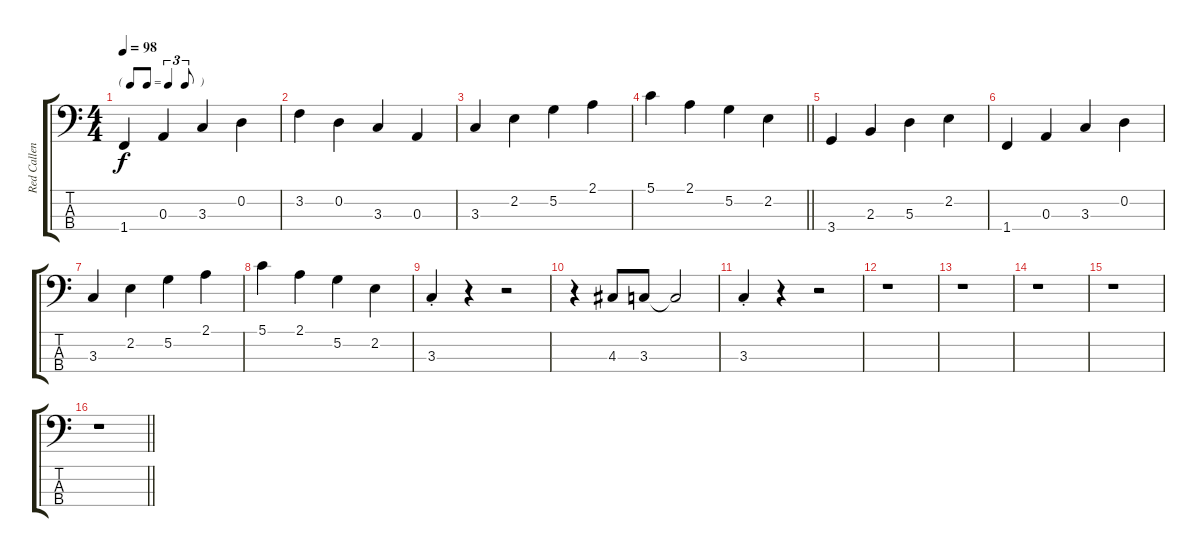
\track ("Red Callender - Upright Bass" "Red Callen") {instrument acousticbass}
\staff {score tabs}
\tuning (G2 D2 A1 E1) {hide}
\ts (4 4)
\tf triplet8th
\tempo 98
\clef f4
\ks c
1.4.4{dy f} 0.3.4 3.3.4 0.2.4 |
3.2.4 0.2.4 3.3.4 0.3.4 |
3.3.4 2.2.4 5.2.4 2.1.4 |
\barLineRight lightlight
5.1.4 2.1.4 5.2.4 2.2.4 |
3.4.4 2.3.4 5.3.4 2.2.4 |
1.4.4 0.3.4 3.3.4 0.2.4 |
3.3.4 2.2.4 5.2.4 2.1.4 |
5.1.4 2.1.4 5.2.4 2.2.4 |
3.3{st}.4 r.4 r.2 |
r.4 4.3.8 3.3.8 3.3{t}.2 |
3.3{st}.4 r.4 r.2 |
r.1 |
r.1 |
r.1 |
r.1 |
\barLineRight lightlight
r.1
